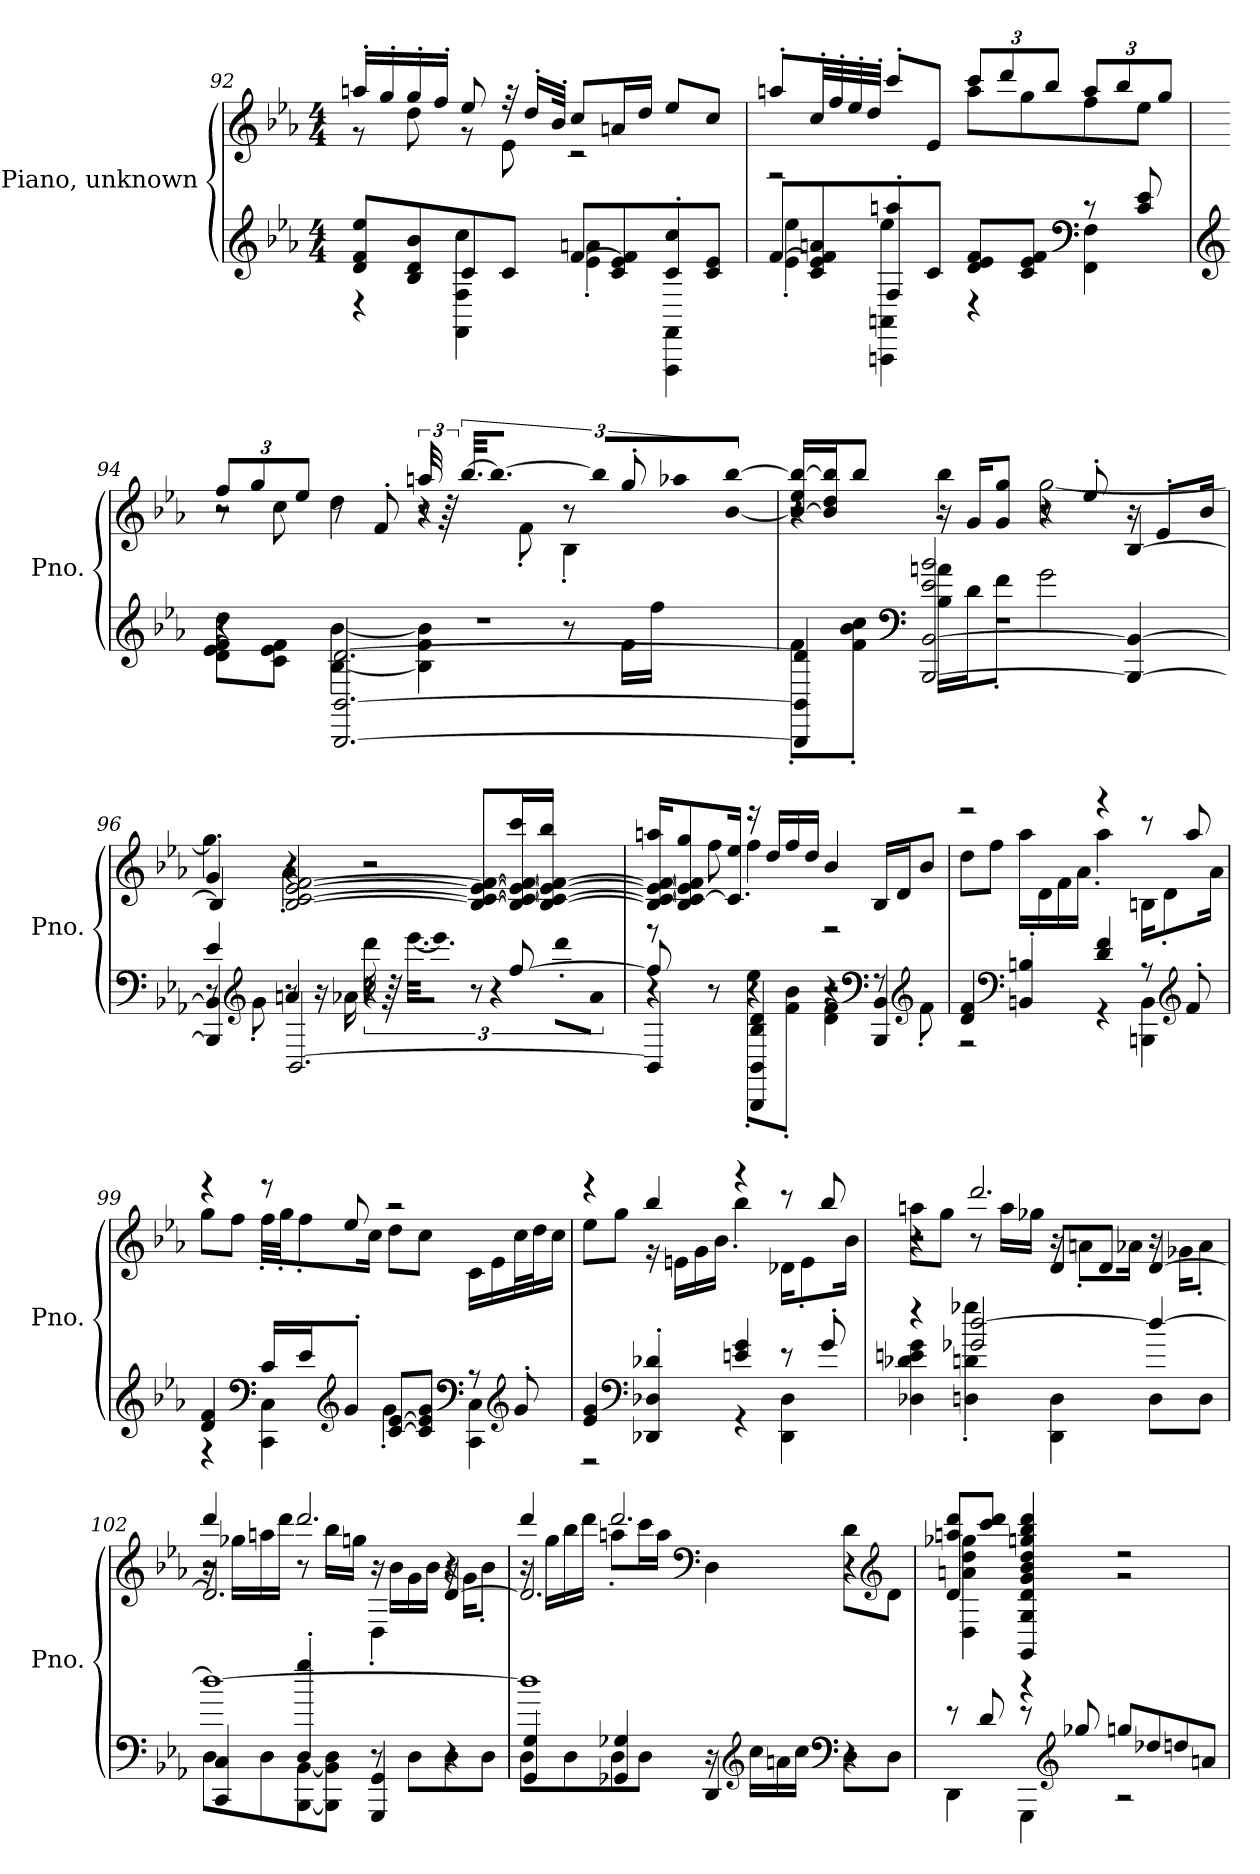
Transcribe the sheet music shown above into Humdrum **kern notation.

**kern	**kern
*part1	*part1
*staff2	*staff1
*I"Piano, unknown	*
*I'Pno.	*
!!LO:LB:g=z
*clefG2	*clefG2
*k[b-e-a-]	*k[b-e-a-]
*M4/4	*M4/4
=92	=92
*^	*^
8d/ 8f/ 8ee-/L	4r	16aan'/LL	8r
.	.	16gg'/	.
8B-/ 8d/ 8b-/	.	16gg'/	8dd\
.	.	16ff'/JJ	.
8c/	4FF\ 4F\ 4cc\	8ee-/	8r
8c/J	.	32r	8e-\
.	.	16dd'/LL	.
.	.	32b-'/JJk	.
[8f/L	4e-\' 4an\'	8cc/L	2r
8c/ 8e-/ 8f/]	.	16an/L	.
.	.	16dd/JJ	.
8c/' 8cc/'	4FFF\ 4FF\	8ee-/L	.
8c/ 8e-/J	.	8cc/J	.
=93	=93	=93	=93
[8f/L	4e-\' 4ee-\'	8aan'/L	2r
8c/ 8e-/ 8f/] 8an/	.	32cc'/LL	.
.	.	32ff'/	.
.	.	32ee-'/	.
.	.	32dd'/JJJ	.
8F/' 8aan/'	4AAAn\ 4AAn\ 4ee-\	8ccc'/L	.
8c/J	.	8e-/J	.
*	*	*Xbrackettup	*
8d/ 8e-/ 8f/L	4r	12ccc/L	8aa\L
.	.	12ddd/	.
8c/ 8e-/ 8f/J	.	.	8gg\
.	.	12bb-/J	.
*clefF4	*	*	*
8r	4FF\ 4F\	12aa/L	8ff\
.	.	12bb-/	.
8c/ 8e-/	.	.	8ee-\J
.	.	12gg/J	.
*v	*v	*	*
*	*v	*v
!!LO:LB:g=z
=94	=94
*clefG2	*
*^	*^
*	*^	*	*^
1r	8d\ 8e-\ 8f\ 8dd\L	4r	12ff/L	8r	2r
.	.	.	12gg/	.	.
.	8c\ 8e-\ 8f\J	.	.	8cc\	.
.	.	.	12ee-/J	.	.
.	[4B-\ [4b-\	[2.BBB-/ [2.BB-/ [2.d/	8r	4dd\	.
.	.	.	8f'/	.	.
*	*	*	*brackettup	*	*
.	4B-\] 4f\ 4b-\]	.	48aan/	8r	4r
.	.	.	96r	.	.
.	.	.	[48.bb-/KKL	.	.
.	.	.	8.bb-/J_	.	.
.	.	.	.	8f'\	.
.	8r	.	16bb-/LL]	4B-'\	8r
.	.	.	16aa-X/J	.	.
.	16f\LL	.	[8b-/ [8bb-/J	.	8gg'/
.	16ff\JJ	.	.	.	.
=95	=95	=95	=95	=95	=95
1r	8f'\L	4BBB-/] 4BB-/] 4d/]	16b-/_ 16ee-/ 16bb-/_LL	4r	2r
.	.	.	16b-/] 16dd/ 16bb-/]J	.	.
.	8f\' 8b-\' 8cc\'J	.	8bb-/J	.	.
*clefF4	*	*	*	*	*
.	16B-\ 16an\LL	[2BBB-/ [2BB-/ 2e-/ 2b-/	16r	4bb-'\	.
.	16d\J	.	16g/KL	.	.
.	8f'\J	.	8g/ 8gg/J	.	.
.	2g\	.	8r	[2gg\	4r
.	.	.	8ee-'/	.	.
.	.	4BBB-/_ 4BB-/_	16r	.	[4B-/
.	.	.	8e-'/L	.	.
.	.	.	16b-/Jk	.	.
!!LO:LB:g=z	!!	!!
=96	=96	=96	=96	=96	=96
4e-/	8r	4BBB-/] 4BB-/]	4g'/	4gg\]	4B-/]
*clefG2	*	*	*	*	*
.	8g'\	.	.	.	.
4an/	8r	[2.BB-/	[2B-/ [2c/ [2e-/ [2f/	4a-'\	4r
.	16r	.	.	.	.
.	16a-X\	.	.	.	.
4r	48ddd\	.	.	2r	2r
.	96r	.	.	.	.
.	[48.eee-\KKL	.	.	.	.
.	8.eee-\J]	.	.	.	.
8r	16r	.	8B-/_ 8c/_ 8e-/_ 8f/_L	.	.
.	8ddd'\L	.	.	.	.
[8ff/	.	.	16B-/_ 16c/_ 16e-/_ 16f/_ 16ccc/L	.	.
.	16a-\Jk	.	16B-/_ 16c/_ 16e-/_ 16f/_ 16bb-/JJ	.	.
*	*	*	*	*v	*v
=97	=97	=97	=97	=97
8ff/]	4r	4BB-/]	16B-/_ 16c/_ 16e-/_ 16f/_ 16aan/KL	8r
.	.	.	8B-/] 8c/_ 8e-/] 8f/] 8gg/	.
8r	.	.	.	8ff\
.	.	.	16c/] 16ee-/Jk	.
4r	8ee-'\L	4BBB-/ 4BB-/ 4B-/ 4d/	16r	4ff'\
.	.	.	16dd/LL	.
.	8f\' 8b-\'J	.	16ff/	.
.	.	.	16dd/JJ	.
2r	4d\ 4f\	4r	4b-/	2r
*clefF4	*	*	*	*
.	8r	4BBB-/ 4BB-/	16B-/LL	.
.	.	.	16d/J	.
*clefG2	*	*	*	*
.	8f'\	.	8b-/J	.
*	*v	*v	*	*
!!LO:PB:g=z	!!
=98	=98	=98	=98
4d/ 4f/	2r	2r	8dd\L
.	.	.	8ff\J
*clefF4	*	*	*
4BBn/' 4Bn/'	.	.	16aa-\LL
.	.	.	16d\
.	.	.	16f\
.	.	.	16a-\JJ
4d/ 4f/	4r	4r	4aa-'\
8r	4BBBn\ 4BB\	8r	16Bn\KL
.	.	.	8d'\
*clefG2	*	*	*
8f'/	.	8aa-/	.
.	.	.	16a-\Jk
=99	=99	=99	=99
4d/ 4f/	4r	4r	8gg\L
.	.	.	8ff\J
*clefF4	*	*	*
16c/LL	4CC\ 4C\	8r	32ff'\LLL
.	.	.	32gg'\JJ
16e-/J	.	.	8ff'\
*clefG2	*	*	*
8g'/J	.	8ee-/	.
.	.	.	16cc\Jk
[8c/ [8e-/L	4g'\	2r	8dd\L
8c/] 8e-/] 8g/J	.	.	8cc\J
*clefF4	*	*	*
8r	4CC\ 4C\	.	16c\LL
.	.	.	16e-\
*clefG2	*	*	*
8g'/	.	.	32cc\L
.	.	.	32dd\J
.	.	.	16cc\JJ
!!LO:LB:g=z	!!
=100	=100	=100	=100
4e-/ 4g/	2r	4r	8ee-\L
.	.	.	8gg\J
*clefF4	*	*	*
4DD-X/' 4D-X/' 4d-X/'	.	4bb-/	16r
.	.	.	16en\LL
.	.	.	16g\
.	.	.	16b-\JJ
4en/ 4g/	4r	4r	4bb-'\
8r	4DD-\ 4D-\	8r	16d-X\KL
.	.	.	8e'\
8g'/	.	8bb-/	.
.	.	.	16b-\Jk
=101	=101	=101	=101
*	*	*	*^
4r	4D-X\ 4d-X\ 4en\ 4g\	4r	8aan\L	2r
.	.	.	8gg\J	.
2g-X/ [2dd/	4Dn\' 4dn\' 4gg-X\'	2.ddd/	8r	.
.	.	.	16aa\LL	.
.	.	.	16gg-X\JJ	.
.	4DD\ 4D\	.	16r	8d/L
.	.	.	8an'\L	.
.	.	.	.	8d/J
.	.	.	16a-X\Jk	.
4dd/_	8D\L	.	16r	[4d/
.	.	.	16g-X\KL	.
.	8D\J	.	8a-'\J	.
!!LO:LB:g=z
=102	=102	=102	=102	=102
*	*^	*	*	*^
1dd_	8D\L	4CC/ 4C/	4ddd/	16r	2.d/]	2r
.	.	.	.	16gg-X\LL	.	.
.	8D\	.	.	16aan\	.	.
.	.	.	.	16ddd\JJ	.	.
.	[8BBB-\ [8BB-\	4D/' 4gg/'	2.ddd/	8r	.	.
.	8BBB-\] 8BB-\] 8D\J	.	.	16bb-\LL	.	.
.	.	.	.	16ggn\JJ	.	.
.	8r	4GGG/ 4GG/	.	16r	.	4D'\
.	.	.	.	16b-\LL	.	.
.	8D\L	.	.	16g\	.	.
.	.	.	.	16b-\JJ	.	.
.	8D\	4r	.	16r	[4d/	4r
.	.	.	.	16g\KL	.	.
.	8D\J	.	.	8b-'\J	.	.
*	*	*	*	*	*v	*v
=103	=103	=103	=103	=103	=103
1dd]	8D\L	4GG/ 4G/	4ddd/	16r	2.d/]
.	.	.	.	16gg\LL	.
.	8D\	.	.	16bb-\	.
.	.	.	.	16ddd\JJ	.
.	8D\	4GG-X/ 4G-X/	2.ddd/	8aan'\L	.
.	8D\J	.	.	16ccc\L	.
.	.	.	.	16aa\JJ	.
*	*	*	*clefF4	*	*
.	16r	4DD/	.	4D\	.
*clefG2	*	*	*	*	*
.	16cc\LL	.	.	.	.
.	16an\	.	.	.	.
.	16cc\JJ	.	.	.	.
*clefF4	*	*	*	*	*
.	8D\L	4r	.	8d\L	4r
*	*	*	*clefG2	*	*
.	8D\J	.	.	8d\J	.
*	*v	*v	*	*	*
*	*	*	*v	*v
!!LO:LB:g=z
=104	=104	=104	=104
8r	4DD\	8d/ 8aan/ 8ddd/L	4D\ 4an\ 4dd\ 4gg-X\
8d/	.	8ccc/ 8ddd/J	.
8r	4GGG\	4GG/ 4G/ 4d/ 4g/ 4b-/ 4dd/ 4ggn/ 4bb-/ 4ddd/	4r
*clefG2	*	*	*
8gg-X/	.	.	.
8ggn/L	2r	2r	2r
8dd-X/	.	.	.
8ddn/	.	.	.
8an/J	.	.	.
*v	*v	*	*
*	*v	*v
=	=
*-	*-
